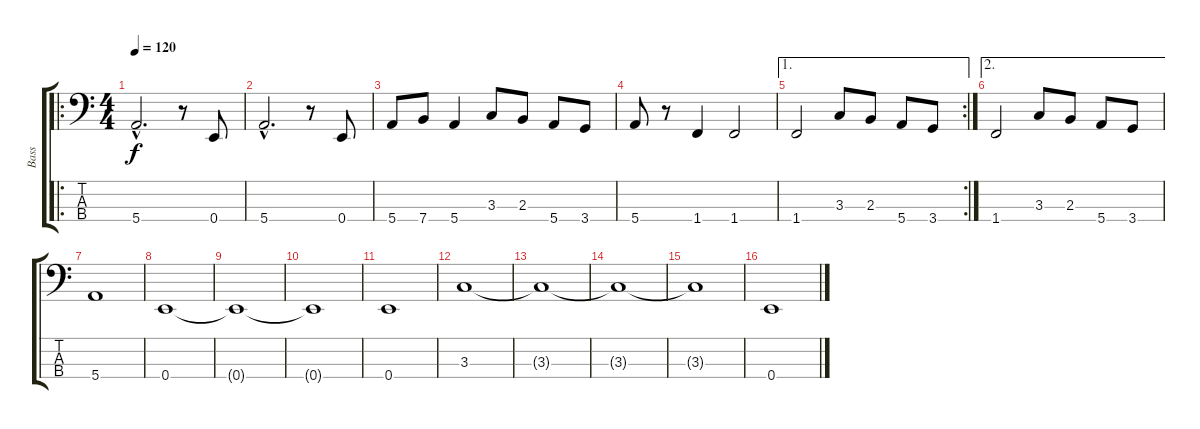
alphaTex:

\track ("Bass" "Bass") {instrument electricbassfinger}
\staff {score tabs}
\tuning (G2 D2 A1 E1) {hide}
\ro
\ts (4 4)
\tempo 120
\clef f4
\ks c
5.4{hac}.2{d dy f} r.8 0.4.8 |
5.4{hac}.2{d} r.8 0.4.8 |
5.4.8 7.4.8 5.4.4 3.3.8 2.3.8 5.4.8 3.4.8 |
5.4.8 r.8 1.4.4 1.4.2 |
\ae 1
\rc 2
1.4.2 3.3.8 2.3.8 5.4.8 3.4.8 |
\ae 2
1.4.2 3.3.8 2.3.8 5.4.8 3.4.8 |
5.4.1 |
0.4.1 |
0.4{t}.1 |
0.4{t}.1 |
0.4.1 |
3.3.1 |
3.3{t}.1 |
3.3{t}.1 |
3.3{t}.1 |
0.4.1
